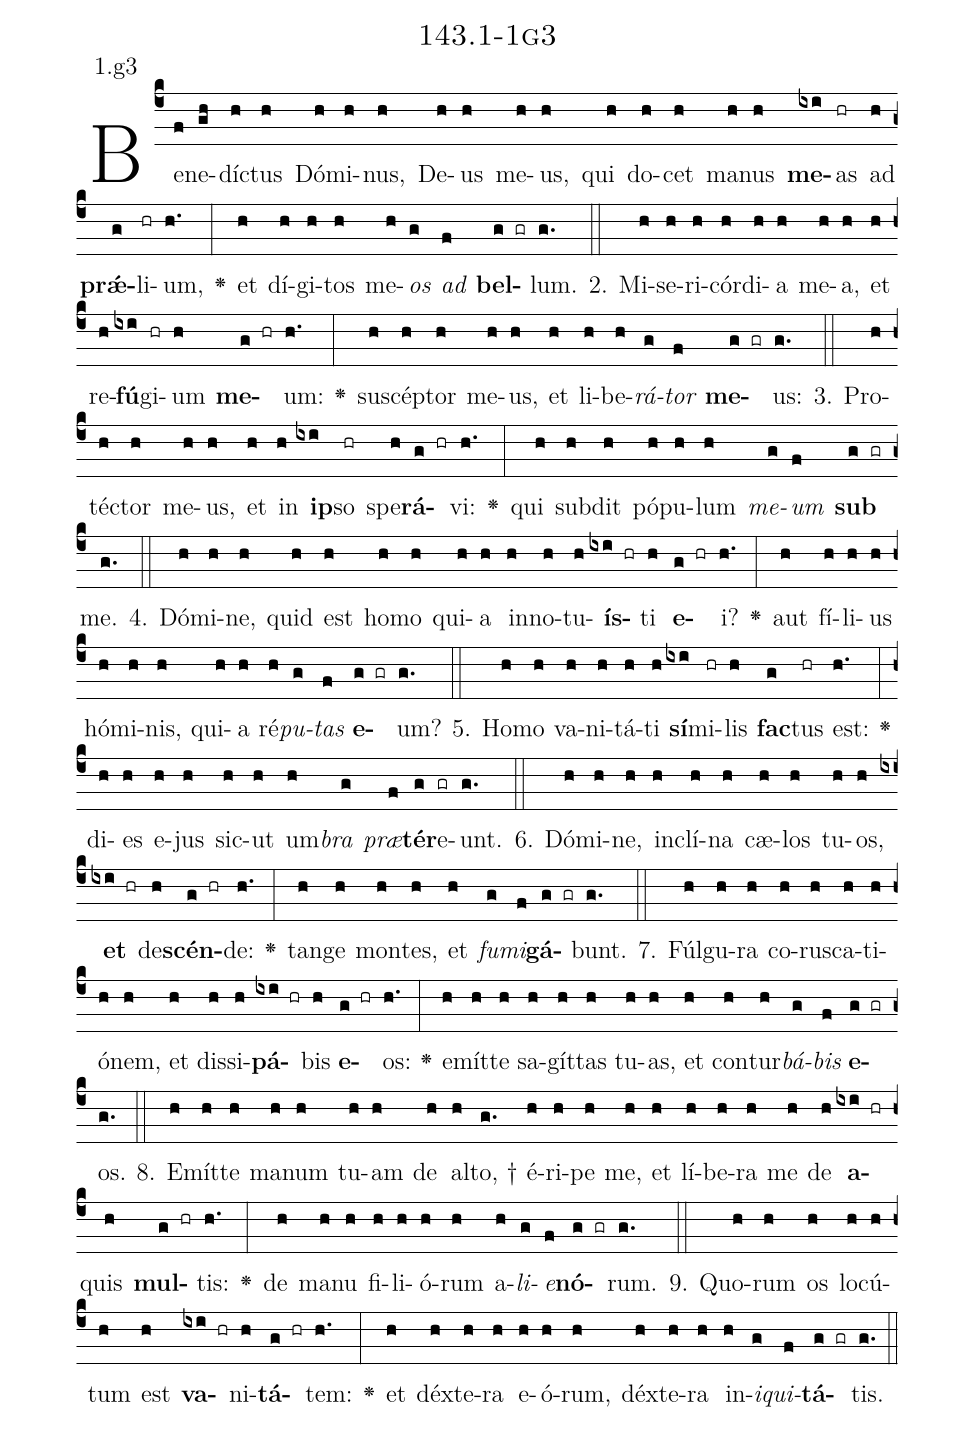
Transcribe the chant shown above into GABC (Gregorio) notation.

name: 143.1-1g3;
annotation: 1.g3;
%%
(c4)Be(f)ne(gh)díc(h)tus(h) Dó(h)mi(h)nus,(h) De(h)us(h) me(h)us,(h) qui(h) do(h)cet(h) ma(h)nus(h) <b>me</b>(ixi)as(hr) ad(h) <b>prǽ</b>(g)li(hr)um,(h.) <v>\greheightstar</v>(:) et(h) dí(h)gi(h)tos(h) me(h)<i>os</i>(g) <i>ad</i>(f) <b>bel</b>(g gr)lum.(g.) (::)
2. Mi(h)se(h)ri(h)cór(h)di(h)a(h) me(h)a,(h) et(h) re(h)<b>fú</b>(ixi)gi(hr)um(h) <b>me</b>(g hr)um:(h.) <v>\greheightstar</v>(:) su(h)scép(h)tor(h) me(h)us,(h) et(h) li(h)be(h)<i>rá</i>(g)<i>tor</i>(f) <b>me</b>(g gr)us:(g.) (::)
3. Pro(h)téc(h)tor(h) me(h)us,(h) et(h) in(h) <b>ip</b>(ixi)so(hr) spe(h)<b>rá</b>(g hr)vi:(h.) <v>\greheightstar</v>(:) qui(h) sub(h)dit(h) pó(h)pu(h)lum(h) <i>me</i>(g)<i>um</i>(f) <b>sub</b>(g gr) me.(g.) (::)
4. Dó(h)mi(h)ne,(h) quid(h) est(h) ho(h)mo(h) qui(h)a(h) in(h)no(h)tu(h)<b>ís</b>(ixi hr)ti(h) <b>e</b>(g hr)i?(h.) <v>\greheightstar</v>(:) aut(h) fí(h)li(h)us(h) hó(h)mi(h)nis,(h) qui(h)a(h) ré(h)<i>pu</i>(g)<i>tas</i>(f) <b>e</b>(g gr)um?(g.) (::)
5. Ho(h)mo(h) va(h)ni(h)tá(h)ti(h) <b>sí</b>(ixi)mi(hr)lis(h) <b>fac</b>(g)tus(hr) est:(h.) <v>\greheightstar</v>(:) di(h)es(h) e(h)jus(h) sic(h)ut(h) um(h)<i>bra</i>(g) <i>præ</i>(f)<b>tér</b>(g)e(gr)unt.(g.) (::)
6. Dó(h)mi(h)ne,(h) in(h)clí(h)na(h) cæ(h)los(h) tu(h)os,(h) <b>et</b>(ixi hr) de(h)<b>scén</b>(g hr)de:(h.) <v>\greheightstar</v>(:) tan(h)ge(h) mon(h)tes,(h) et(h) <i>fu</i>(g)<i>mi</i>(f)<b>gá</b>(g gr)bunt.(g.) (::)
7. Fúl(h)gu(h)ra(h) co(h)rus(h)ca(h)ti(h)ó(h)nem,(h) et(h) dis(h)si(h)<b>pá</b>(ixi hr)bis(h) <b>e</b>(g hr)os:(h.) <v>\greheightstar</v>(:) e(h)mít(h)te(h) sa(h)gít(h)tas(h) tu(h)as,(h) et(h) con(h)tur(h)<i>bá</i>(g)<i>bis</i>(f) <b>e</b>(g gr)os.(g.) (::)
8. E(h)mít(h)te(h) ma(h)num(h) tu(h)am(h) de(h) al(h)to, †(g.) é(h)ri(h)pe(h) me,(h) et(h) lí(h)be(h)ra(h) me(h) de(h) <b>a</b>(ixi hr)quis(h) <b>mul</b>(g hr)tis:(h.) <v>\greheightstar</v>(:) de(h) ma(h)nu(h) fi(h)li(h)ó(h)rum(h) a(h)<i>li</i>(g)<i>e</i>(f)<b>nó</b>(g gr)rum.(g.) (::)
9. Quo(h)rum(h) os(h) lo(h)cú(h)tum(h) est(h) <b>va</b>(ixi hr)ni(h)<b>tá</b>(g hr)tem:(h.) <v>\greheightstar</v>(:) et(h) déx(h)te(h)ra(h) e(h)ó(h)rum,(h) déx(h)te(h)ra(h) in(h)<i>i</i>(g)<i>qui</i>(f)<b>tá</b>(g gr)tis.(g.) (::)
